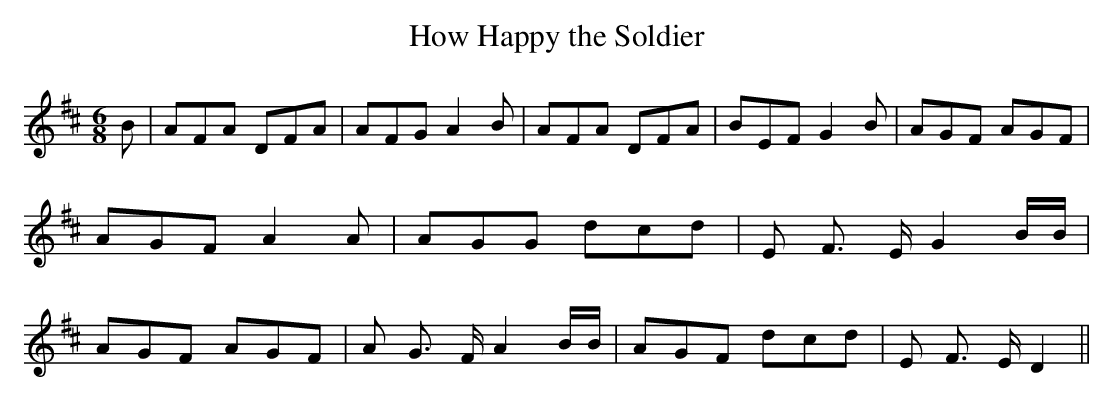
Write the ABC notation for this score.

X:1
T:How Happy the Soldier
M:6/8
L:1/8
K:D
 B| AFA DFA| AFG A2 B| AFA DFA| BEF G2 B| AGF AGF| AGF A2 A| AGG dcd|\
 E F3/2 E/2 G2 B/2B/2| AGF AGF| A G3/2 F/2 A2 B/2B/2| AGF dcd| E F3/2 E/2 D2||\
